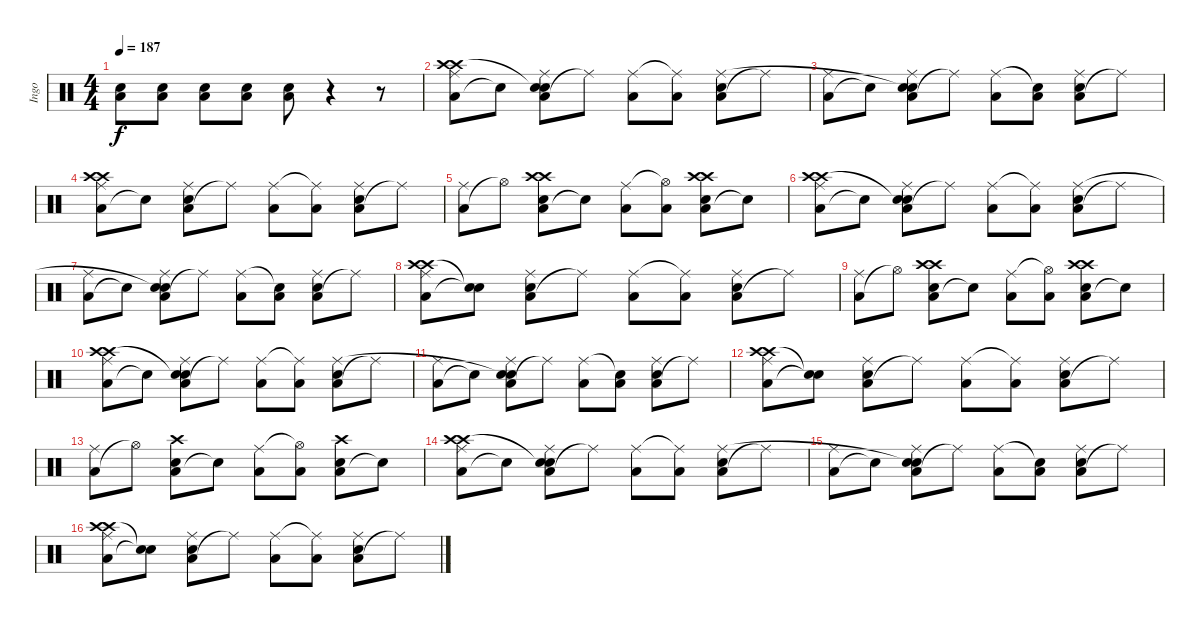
\track ("Ingo" "Ingo") {instrument percussion}
\staff {score}
\articulation defaults
\ts (4 4)
\tempo 187
\clef neutral
\ks c
("Low Tom (hit)" "Snare (hit) 2").8{dy f} ("Low Tom (hit)" "Snare (hit) 2").8 ("Low Tom (hit)" "Snare (hit) 2").8 ("Low Tom (hit)" "Snare (hit) 2").8 ("Low Tom (hit)" "Snare (hit) 2").8 r.4 r.8 |
("Low Floor Tom (hit)" "Ride (middle)" "Crash high (hit)" "Crash high (hit)").8 "Snare (hit)"{t}.8 ("Low Tom (hit)" "Snare (hit) 2" "Snare (hit)"{t} "Ride (middle)").8 "Ride (middle)"{t}.8 ("Low Floor Tom (hit)" "Ride (middle)").8 ("Low Floor Tom (hit)" "Ride (middle)"{t}).8 ("Low Tom (hit)" "Snare (hit) 2" "Ride (middle)").8 "Ride (middle)"{t}.8 |
("Low Floor Tom (hit)" "Ride (middle)").8 "Snare (hit)"{t}.8 ("Low Tom (hit)" "Snare (hit) 2" "Snare (hit)"{t} "Ride (middle)").8 "Ride (middle)"{t}.8 ("Low Floor Tom (hit)" "Ride (middle)").8 ("Low Floor Tom (hit)" "Snare (hit)"{t}).8 ("Low Tom (hit)" "Snare (hit) 2" "Ride (middle)").8 "Ride (middle)"{t}.8 |
("Low Floor Tom (hit)" "Crash high (hit)" "Ride (middle)" "Crash high (hit)").8 "Snare (hit)"{t}.8 ("Low Tom (hit)" "Snare (hit) 2" "Ride (middle)").8 "Ride (middle)"{t}.8 ("Low Floor Tom (hit)" "Ride (middle)").8 ("Low Floor Tom (hit)" "Ride (middle)"{t}).8 ("Low Tom (hit)" "Snare (hit) 2" "Ride (middle)").8 "Ride (middle)"{t}.8 |
("Low Floor Tom (hit)" "Ride (middle)").8 "Hi-Hat (open)"{t}.8 ("Low Tom (hit)" "Snare (hit) 2" "Crash high (hit)" "Crash high (hit)").8 "Snare (hit)"{t}.8 ("Low Floor Tom (hit)" "Ride (middle)").8 ("Low Floor Tom (hit)" "Hi-Hat (open)"{t}).8 ("Low Tom (hit)" "Snare (hit) 2" "Crash high (hit)" "Crash high (hit)").8 "Snare (hit)"{t}.8 |
("Low Floor Tom (hit)" "Ride (middle)" "Crash high (hit)" "Crash high (hit)").8 "Snare (hit)"{t}.8 ("Low Tom (hit)" "Snare (hit) 2" "Snare (hit)"{t} "Ride (middle)").8 "Ride (middle)"{t}.8 ("Low Floor Tom (hit)" "Ride (middle)").8 ("Low Floor Tom (hit)" "Ride (middle)"{t}).8 ("Low Tom (hit)" "Snare (hit) 2" "Ride (middle)").8 "Ride (middle)"{t}.8 |
("Low Floor Tom (hit)" "Ride (middle)").8 "Snare (hit)"{t}.8 ("Low Tom (hit)" "Snare (hit) 2" "Snare (hit)"{t} "Ride (middle)").8 "Ride (middle)"{t}.8 ("Low Floor Tom (hit)" "Ride (middle)").8 ("Low Floor Tom (hit)" "Snare (hit)"{t}).8 ("Low Tom (hit)" "Snare (hit) 2" "Ride (middle)").8 "Ride (middle)"{t}.8 |
("Low Floor Tom (hit)" "Crash high (hit)" "Ride (middle)" "Crash high (hit)").8 ("Snare (hit)"{t} "Snare (hit)"{t}).8 ("Low Tom (hit)" "Snare (hit) 2" "Ride (middle)").8 "Ride (middle)"{t}.8 ("Low Floor Tom (hit)" "Ride (middle)").8 ("Low Floor Tom (hit)" "Ride (middle)"{t}).8 ("Low Tom (hit)" "Snare (hit) 2" "Ride (middle)").8 "Ride (middle)"{t}.8 |
("Low Floor Tom (hit)" "Ride (middle)").8 "Hi-Hat (open)"{t}.8 ("Low Tom (hit)" "Snare (hit) 2" "Crash high (hit)" "Crash high (hit)").8 "Snare (hit)"{t}.8 ("Low Floor Tom (hit)" "Ride (middle)").8 ("Low Floor Tom (hit)" "Hi-Hat (open)"{t}).8 ("Low Tom (hit)" "Snare (hit) 2" "Crash high (hit)" "Crash high (hit)").8 "Snare (hit)"{t}.8 |
("Low Floor Tom (hit)" "Ride (middle)" "Crash high (hit)" "Crash high (hit)").8 "Snare (hit)"{t}.8 ("Low Tom (hit)" "Snare (hit) 2" "Snare (hit)"{t} "Ride (middle)").8 "Ride (middle)"{t}.8 ("Low Floor Tom (hit)" "Ride (middle)").8 ("Low Floor Tom (hit)" "Ride (middle)"{t}).8 ("Low Tom (hit)" "Snare (hit) 2" "Ride (middle)").8 "Ride (middle)"{t}.8 |
("Low Floor Tom (hit)" "Ride (middle)").8 "Snare (hit)"{t}.8 ("Low Tom (hit)" "Snare (hit) 2" "Snare (hit)"{t} "Ride (middle)").8 "Ride (middle)"{t}.8 ("Low Floor Tom (hit)" "Ride (middle)").8 ("Low Floor Tom (hit)" "Snare (hit)"{t}).8 ("Low Tom (hit)" "Snare (hit) 2" "Ride (middle)").8 "Ride (middle)"{t}.8 |
("Low Floor Tom (hit)" "Crash high (hit)" "Ride (middle)" "Crash high (hit)").8 ("Snare (hit)"{t} "Snare (hit)"{t}).8 ("Low Tom (hit)" "Snare (hit) 2" "Ride (middle)").8 "Ride (middle)"{t}.8 ("Low Floor Tom (hit)" "Ride (middle)").8 ("Low Floor Tom (hit)" "Ride (middle)"{t}).8 ("Low Tom (hit)" "Snare (hit) 2" "Ride (middle)").8 "Ride (middle)"{t}.8 |
("Low Floor Tom (hit)" "Ride (middle)").8 "Hi-Hat (open)"{t}.8 ("Low Tom (hit)" "Snare (hit) 2" "Crash high (hit)").8 "Snare (hit)"{t}.8 ("Low Floor Tom (hit)" "Ride (middle)").8 ("Low Floor Tom (hit)" "Hi-Hat (open)"{t}).8 ("Low Tom (hit)" "Snare (hit) 2" "Crash high (hit)").8 "Snare (hit)"{t}.8 |
("Low Floor Tom (hit)" "Ride (middle)" "Crash high (hit)" "Crash high (hit)").8 "Snare (hit)"{t}.8 ("Low Tom (hit)" "Snare (hit) 2" "Snare (hit)"{t} "Ride (middle)").8 "Ride (middle)"{t}.8 ("Low Floor Tom (hit)" "Ride (middle)").8 ("Low Floor Tom (hit)" "Ride (middle)"{t}).8 ("Low Tom (hit)" "Snare (hit) 2" "Ride (middle)").8 "Ride (middle)"{t}.8 |
("Low Floor Tom (hit)" "Ride (middle)").8 "Snare (hit)"{t}.8 ("Low Tom (hit)" "Snare (hit) 2" "Snare (hit)"{t} "Ride (middle)").8 "Ride (middle)"{t}.8 ("Low Floor Tom (hit)" "Ride (middle)").8 ("Low Floor Tom (hit)" "Snare (hit)"{t}).8 ("Low Tom (hit)" "Snare (hit) 2" "Ride (middle)").8 "Ride (middle)"{t}.8 |
("Low Floor Tom (hit)" "Crash high (hit)" "Ride (middle)" "Crash high (hit)").8 ("Snare (hit)"{t} "Snare (hit)"{t}).8 ("Low Tom (hit)" "Snare (hit) 2" "Ride (middle)").8 "Ride (middle)"{t}.8 ("Low Floor Tom (hit)" "Ride (middle)").8 ("Low Floor Tom (hit)" "Ride (middle)"{t}).8 ("Low Tom (hit)" "Snare (hit) 2" "Ride (middle)").8 "Ride (middle)"{t}.8
